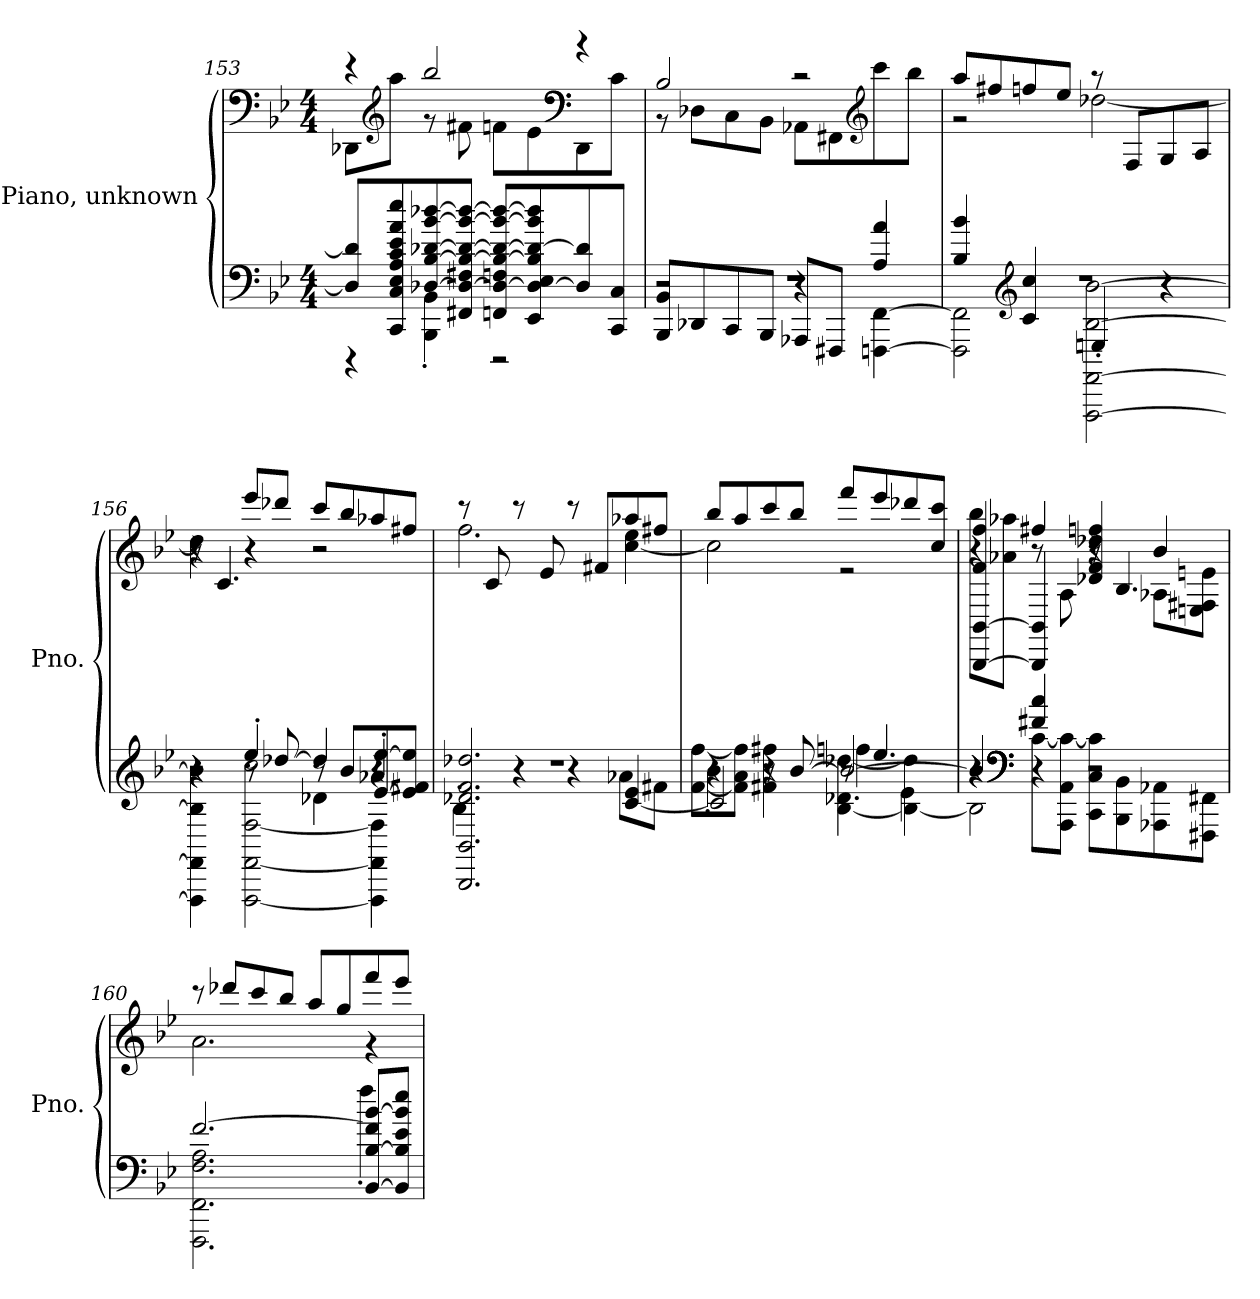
**kern	**kern
*part1	*part1
*staff2	*staff1
*I"Piano, unknown	*
*I'Pno.	*
*clefF4	*clefF4
*k[b-e-]	*k[b-e-]
*M4/4	*M4/4
=153	=153
*^	*^
8D-/] 8d-/]L	4r	4r	8DD-X\L
*	*	*clefG2	*
8CC/ 8C/ 8E-/ 8A/ 8c/ 8e-/ 8a/ 8ee-/	.	.	8aa\J
[8D-X/ [8B-/ [8d-X/ [8b-/ [8dd-X/	4BBB-\' 4BB-\'	2bb-/	8r
8FF#X/ 8D-/_ 8F#X/ 8B-/_ 8d-/_ 8b-/_ 8dd-/_J	.	.	8f#X\
8FFn/ 8D-/_ 8Fn/ 8B-/_ 8d-/_ 8b-/_ 8dd-/_L	2r	.	8fn\L
8EE-/ 8D-/_ 8E-/ 8B-/] 8d-/_ 8b-/] 8dd-/]	.	.	8e-\
*	*	*clefF4	*
8D-/] 8d-/]	.	4r	8DD-\
8CC/ 8C/J	.	.	8c\J
!!LO:LB:g=z	!!
=154	=154	=154	=154
*	*^	*	*
1r	8BBB-/ 8BB-/L	2r	2B-/	8r
.	8DD-X/	.	.	8D-X\L
.	8CC/	.	.	8C\
.	8BBB-/J	.	.	8BB-\J
.	8AAA-X/L	4r	2r	8AA-X\L
.	8FFF#X/J	.	.	8FF#X\
*	*	*	*clefG2	*
.	4A/ 4a/	[4FFFn\ [4FF\	.	8ccc\
.	.	.	.	8bb-\J
=155	=155	=155	=155	=155
1r	4B-/ 4b-/	2FFF\] 2FF\]	8aa/L	2r
.	.	.	8ff#X/	.
*clefG2	*	*	*	*
.	4c/ 4cc/	.	8ffn/	.
.	.	.	8ee-/J	.
.	4En'/	[2FFF\ [2FF\ [2B-\ [2b-\	8r	[2dd-X\
.	.	.	8F/L	.
.	4r	.	8G/	.
.	.	.	8A/J	.
=156	=156	=156	=156	=156
*	*	*^	*	*^
4r	2r	4r	4FFF\] 4FF\] 4B-\] 4b-\]	4r	4dd-\]	8r
.	.	.	.	.	.	4.c/
8r	.	4ee-'/	[2FFF\ [2FF\ [2F\ 2cc\	8eee-/L	4r	.
[8dd-X/	.	.	.	8ddd-X/J	.	.
4dd-/]	4d-X\	8r	.	8ccc/L	2r	2r
.	.	8b-/L	.	8bb-/	.	.
4a-X'/	4r	[8e-/ [8ee-/	4FFF\] 4FF\] 4F\]	8aa-X/	.	.
.	.	8e-/] 8f#X/ 8ee-/]J	.	8ff#X/J	.	.
*	*	*v	*v	*	*	*
*	*	*	*	*v	*v
!!LO:LB:g=z
=157	=157	=157	=157	=157
1r	2.BBB-/ 2.BB-/ 2.d-X/ 2.f/ 2.dd-X/	4B-'\	8r	2.ff\
.	.	.	8c/	.
.	.	4r	8r	.
.	.	.	8e-/	.
.	.	4r	8r	.
.	.	.	8f#X/L	.
.	[4c/ 4e-/	8a-X\L	8aa-X/	[4cc\ 4ee-\
.	.	8f#X\J	8ff#X/J	.
=158	=158	=158	=158	=158
*	*	*^	*	*
4r	4b-'\	2c/]	[8f\ [8ff\L	8bb-/L	2cc\]
.	.	.	8f\] 8a\ 8ff\]J	8aa/	.
8r	4f#X\ 4ff#X\	.	4r	8ccc/	.
[8b-/	.	.	.	8bb-/J	.
2b-/_	[4B-\ 4d-X\ [4dd-X\	8r	4ffn'\	8fff/L	2r
.	.	4.ee-/	.	8eee-/	.
.	4B-\_ 4dd-\]	.	4e-\	8ddd-X/	.
.	.	.	.	8cc/ 8ccc/J	.
=159	=159	=159	=159	=159	=159
*	*	*	*	*	*^
4b-/]	2B-\]	4r	4r	4r	8bb-\L	[4BBB-/ [4BB-/ 4f/ 4ff/
.	.	.	.	.	8a-X\ 8aa-X\J	.
*clefF4	*	*	*	*	*	*
4r	.	4f#X/ 4cc/	[8c\L	4ff#X/	8r	4BBB-/] 4BB-/]
.	.	.	8AAA\ 8AA\ 8c\_J	.	8A\	.
2r	2r	2r	8CC\ 8C\ 8c\]L	4d-X/ 4f/ 4dd-X/ 4ffn/	4r	8r
.	.	.	8BBB-\ 8BB-\	.	.	4.B-/
.	.	.	8AAA-X\ 8AA-X\	4b-/	8A-X\L	.
.	.	.	8FFF#X\ 8FF#X\J	.	8En\ 8F#X\ 8en\J	.
*	*v	*v	*v	*	*	*
*	*	*	*v	*v
!!LO:LB:g=z
=160	=160	=160	=160
[2.f/	2.FFF\ 2.FF\ 2.F\ 2.A\	8r	2.a\
.	.	8ddd-X/L	.
.	.	8ccc/	.
.	.	8bb-/J	.
.	.	8aa/L	.
.	.	8gg/	.
[8BB-/ [8B-/ 8f/] [8b-/L	4ff'\	8fff/	4r
8BB-/] 8B-/] 8e-/ 8b-/] 8ee-/J	.	8eee-/J	.
*v	*v	*	*
*	*v	*v
=	=
*-	*-
